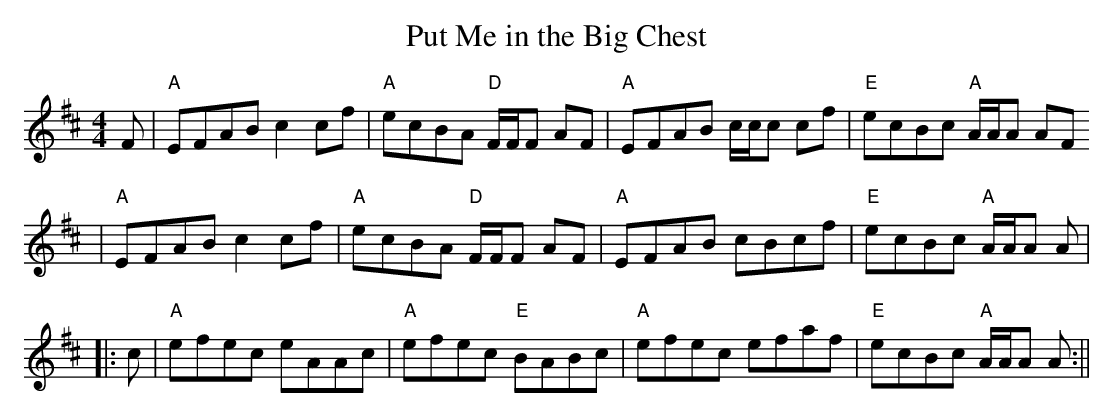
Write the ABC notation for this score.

X:1
T:Put Me in the Big Chest
M:4/4
L:1/8
K:D
F|"A"EFAB c2 cf|"A"ecBA "D"F/F/F AF|"A"EFAB c/c/c cf|"E"ecBc "A"A/A/A AF
|
"A"EFAB c2 cf|"A"ecBA "D"F/F/F AF|"A"EFAB cBcf|"E"ecBc "A"A/A/A A|
|:c|"A"efec eAAc|"A"efec "E"BABc|"A"efec efaf|"E"ecBc "A"A/A/A A:||
